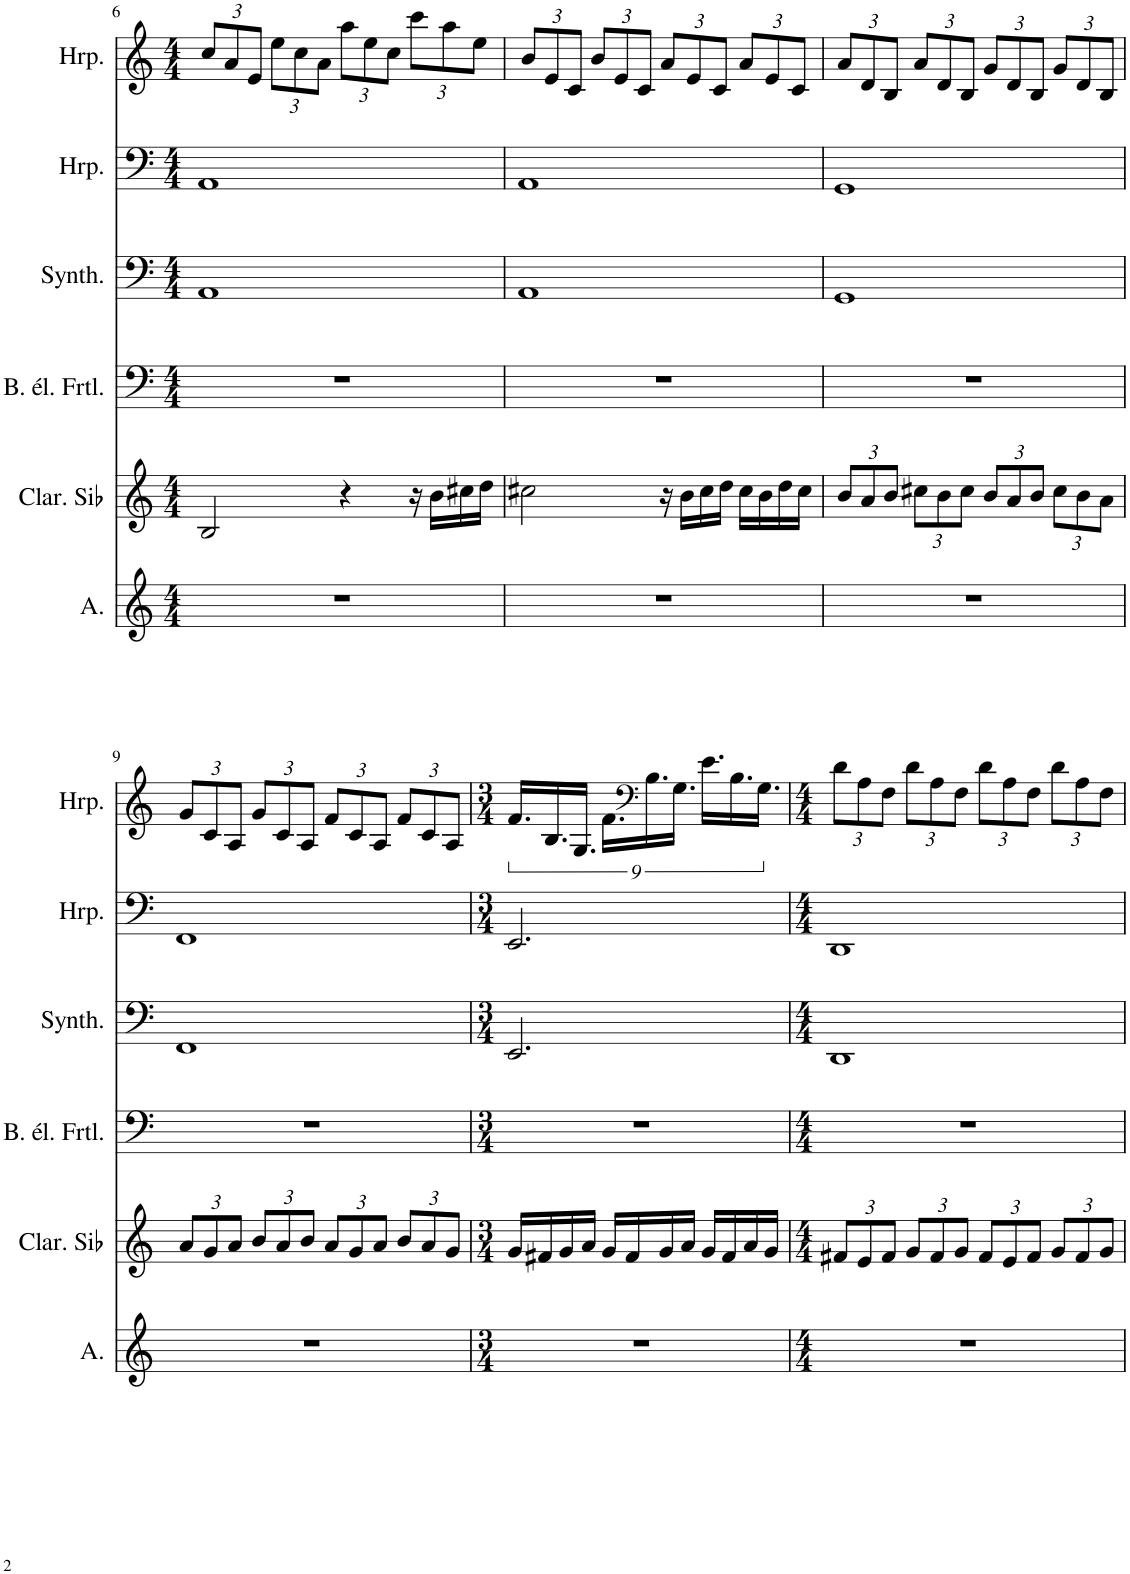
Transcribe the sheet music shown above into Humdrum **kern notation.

**kern	**kern	**kern	**kern	**kern	**kern
*part6	*part5	*part4	*part3	*part2	*part1
*staff6	*staff5	*staff4	*staff3	*staff2	*staff1
*I"Alto, Choir Aahs	*I"Clarinette en Sib, Flute	*I"Basse électrique fretless, Fretless Bass	*I"Synthétiseur Pad, Synth Strings 1	*I"Harpe, Orchestral Harp	*I"Harpe, Orchestral Harp
*I'A.	*I'Clar. Sib	*I'B. él. Frtl.	*I'Synth.	*I'Hrp.	*I'Hrp.
!!LO:PB:g=z
*clefG2	*clefG2	*clefF4	*clefF4	*clefF4	*clefG2
*	*Trd1c2	*Trd7c12	*	*	*
*k[]	*k[]	*k[]	*k[]	*k[]	*k[]
*M4/4	*M4/4	*M4/4	*M4/4	*M4/4	*M4/4
*	*	*	*	*	*Xbrackettup
=6	=6	=6	=6	=6	=6
1r	2B/	1r	1AA	1AA	12cc/L
.	.	.	.	.	12a/
.	.	.	.	.	12e/J
.	.	.	.	.	12ee\L
.	.	.	.	.	12cc\
.	.	.	.	.	12a\J
.	4r	.	.	.	12aa\L
.	.	.	.	.	12ee\
.	.	.	.	.	12cc\J
.	16r	.	.	.	12ccc\L
.	16b\LL	.	.	.	.
.	.	.	.	.	12aa\
.	16cc#X\	.	.	.	.
.	.	.	.	.	12ee\J
.	16dd\JJ	.	.	.	.
=7	=7	=7	=7	=7	=7
1r	2cc#X\	1r	1AA	1AA	12b/L
.	.	.	.	.	12e/
.	.	.	.	.	12c/J
.	.	.	.	.	12b/L
.	.	.	.	.	12e/
.	.	.	.	.	12c/J
.	16r	.	.	.	12a/L
.	16b\LL	.	.	.	.
.	.	.	.	.	12e/
.	16cc#\	.	.	.	.
.	.	.	.	.	12c/J
.	16dd\JJ	.	.	.	.
.	16cc#\LL	.	.	.	12a/L
.	16b\	.	.	.	.
.	.	.	.	.	12e/
.	16dd\	.	.	.	.
.	.	.	.	.	12c/J
.	16cc#\JJ	.	.	.	.
=8	=8	=8	=8	=8	=8
*	*Xbrackettup	*	*	*	*
1r	12b/L	1r	1GG	1GG	12a/L
.	12a/	.	.	.	12d/
.	12b/J	.	.	.	12B/J
.	12cc#X\L	.	.	.	12a/L
.	12b\	.	.	.	12d/
.	12cc#\J	.	.	.	12B/J
.	12b/L	.	.	.	12g/L
.	12a/	.	.	.	12d/
.	12b/J	.	.	.	12B/J
.	12cc#\L	.	.	.	12g/L
.	12b\	.	.	.	12d/
.	12a\J	.	.	.	12B/J
!!LO:LB:g=z
=9	=9	=9	=9	=9	=9
1r	12a/L	1r	1FF	1FF	12g/L
.	12g/	.	.	.	12c/
.	12a/J	.	.	.	12A/J
.	12b/L	.	.	.	12g/L
.	12a/	.	.	.	12c/
.	12b/J	.	.	.	12A/J
.	12a/L	.	.	.	12f/L
.	12g/	.	.	.	12c/
.	12a/J	.	.	.	12A/J
.	12b/L	.	.	.	12f/L
.	12a/	.	.	.	12c/
.	12g/J	.	.	.	12A/J
=10	=10	=10	=10	=10	=10
*M3/4	*M3/4	*M3/4	*M3/4	*M3/4	*M3/4
*	*	*	*	*	*brackettup
2.r	16g/LL	2.r	2.EE/	2.EE/	18.f/LL
.	16f#X/	.	.	.	.
.	.	.	.	.	18.B/
.	16g/	.	.	.	.
.	.	.	.	.	18.G/JJ
.	16a/JJ	.	.	.	.
.	16g/LL	.	.	.	18.f\LL
.	16f#/	.	.	.	.
*	*	*	*	*	*clefF4
.	.	.	.	.	18.B\
.	16g/	.	.	.	.
.	.	.	.	.	18.G\JJ
.	16a/JJ	.	.	.	.
.	16g/LL	.	.	.	18.e\LL
.	16f#/	.	.	.	.
.	.	.	.	.	18.B\
.	16a/	.	.	.	.
.	.	.	.	.	18.G\JJ
.	16g/JJ	.	.	.	.
=11	=11	=11	=11	=11	=11
*M4/4	*M4/4	*M4/4	*M4/4	*M4/4	*M4/4
*	*	*	*	*	*Xbrackettup
1r	12f#X/L	1r	1DD	1DD	12d\L
.	12e/	.	.	.	12A\
.	12f#/J	.	.	.	12F\J
.	12g/L	.	.	.	12d\L
.	12f#/	.	.	.	12A\
.	12g/J	.	.	.	12F\J
.	12f#/L	.	.	.	12d\L
.	12e/	.	.	.	12A\
.	12f#/J	.	.	.	12F\J
.	12g/L	.	.	.	12d\L
.	12f#/	.	.	.	12A\
.	12g/J	.	.	.	12F\J
=	=	=	=	=	=
*-	*-	*-	*-	*-	*-
